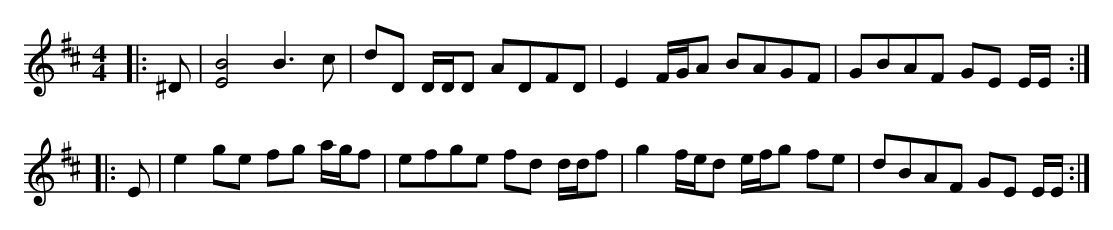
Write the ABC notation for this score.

X:1
M:4/4
K:Edor
|:^D|[E4B4] B3 c|dD D/D/D ADFD|E2 F/G/A BAGF|GBAF GE E/E/:|
|:E|e2 ge fg a/g/f|efge fd d/d/f|g2 f/e/d e/f/g fe|dBAF GE E/E/:|
